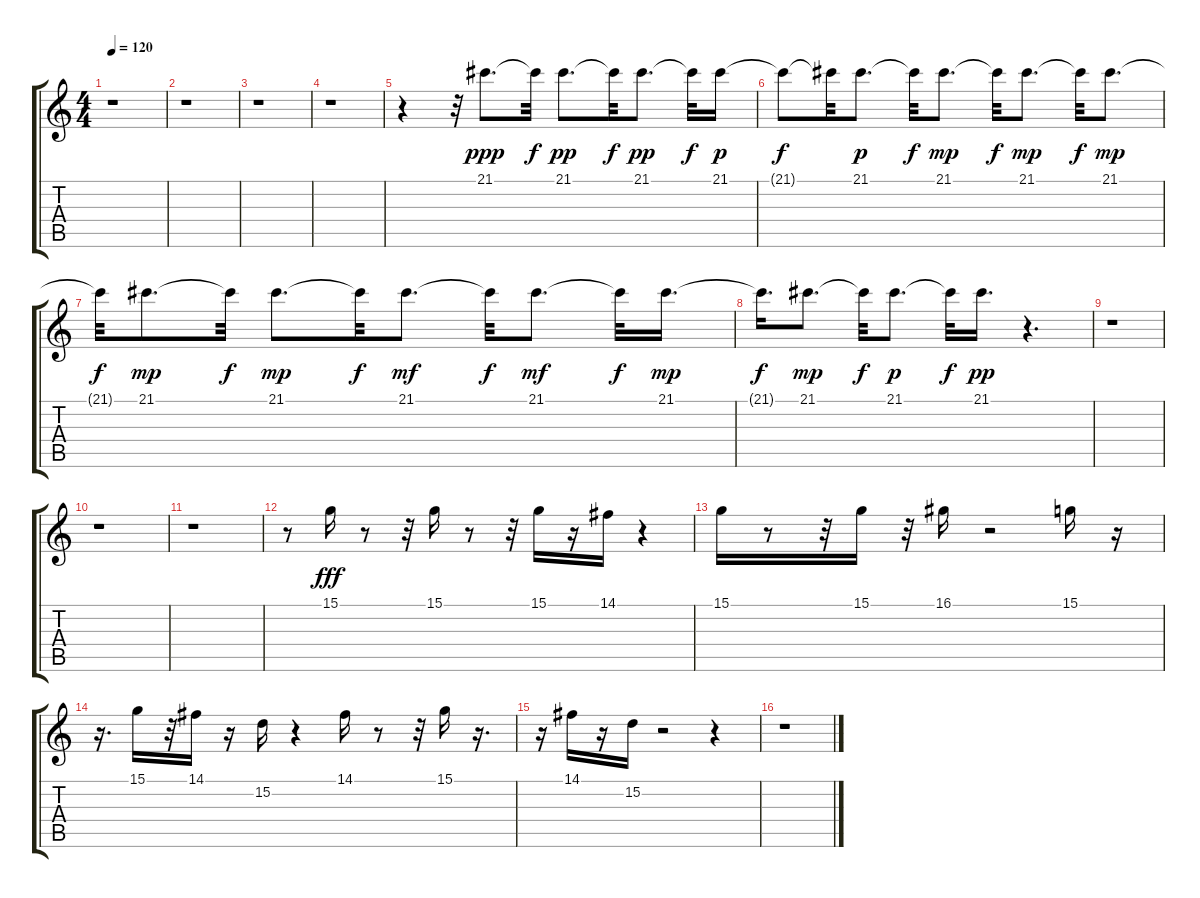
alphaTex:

\track "" {instrument whistle}
\staff {score tabs}
\tuning (E4 B3 G3 D3 A2 E2) {hide}
\ts (4 4)
\tempo 120
\clef g2
\ks c
r.1{dy fff} |
r.1 |
r.1 |
r.1 |
r.4 r.32 21.1.8{d dy ppp instrument whistle} 21.1{t}.32{dy f} 21.1.8{d dy pp} 21.1{t}.32{dy f} 21.1.8{d dy pp} 21.1{t}.32{dy f} 21.1.16{dy p} |
21.1{t}.8{dy f} 21.1{t}.32 21.1.8{d dy p} 21.1{t}.32{dy f} 21.1.8{d dy mp} 21.1{t}.32{dy f} 21.1.8{d dy mp} 21.1{t}.32{dy f} 21.1.8{d dy mp} |
21.1{t}.32{dy f} 21.1.8{d dy mp} 21.1{t}.32{dy f} 21.1.8{d dy mp} 21.1{t}.32{dy f} 21.1.8{d dy mf} 21.1{t}.32{dy f} 21.1.8{d dy mf} 21.1{t}.32{dy f} 21.1.16{d dy mp} |
21.1{t}.16{d dy f} 21.1.8{d dy mp} 21.1{t}.32{dy f} 21.1.8{d dy p} 21.1{t}.32{dy f} 21.1.16{d dy pp} r.4{d} |
r.1 |
r.1 |
r.1 |
r.8 15.1.16{dy fff instrument pizzicatostrings} r.8 r.32 15.1.16 r.8 r.32 15.1.16 r.16 14.1.16 r.4 |
15.1.16 r.8 r.32 15.1.16 r.32 16.1.16 r.2 15.1.16 r.16 |
r.16{d} 15.1.16 r.32 14.1.16 r.16 15.2.16 r.4 14.1.16 r.8 r.32 15.1.16 r.16{d} |
r.16 14.1.16 r.16 15.2.16 r.2 r.4 |
r.1
